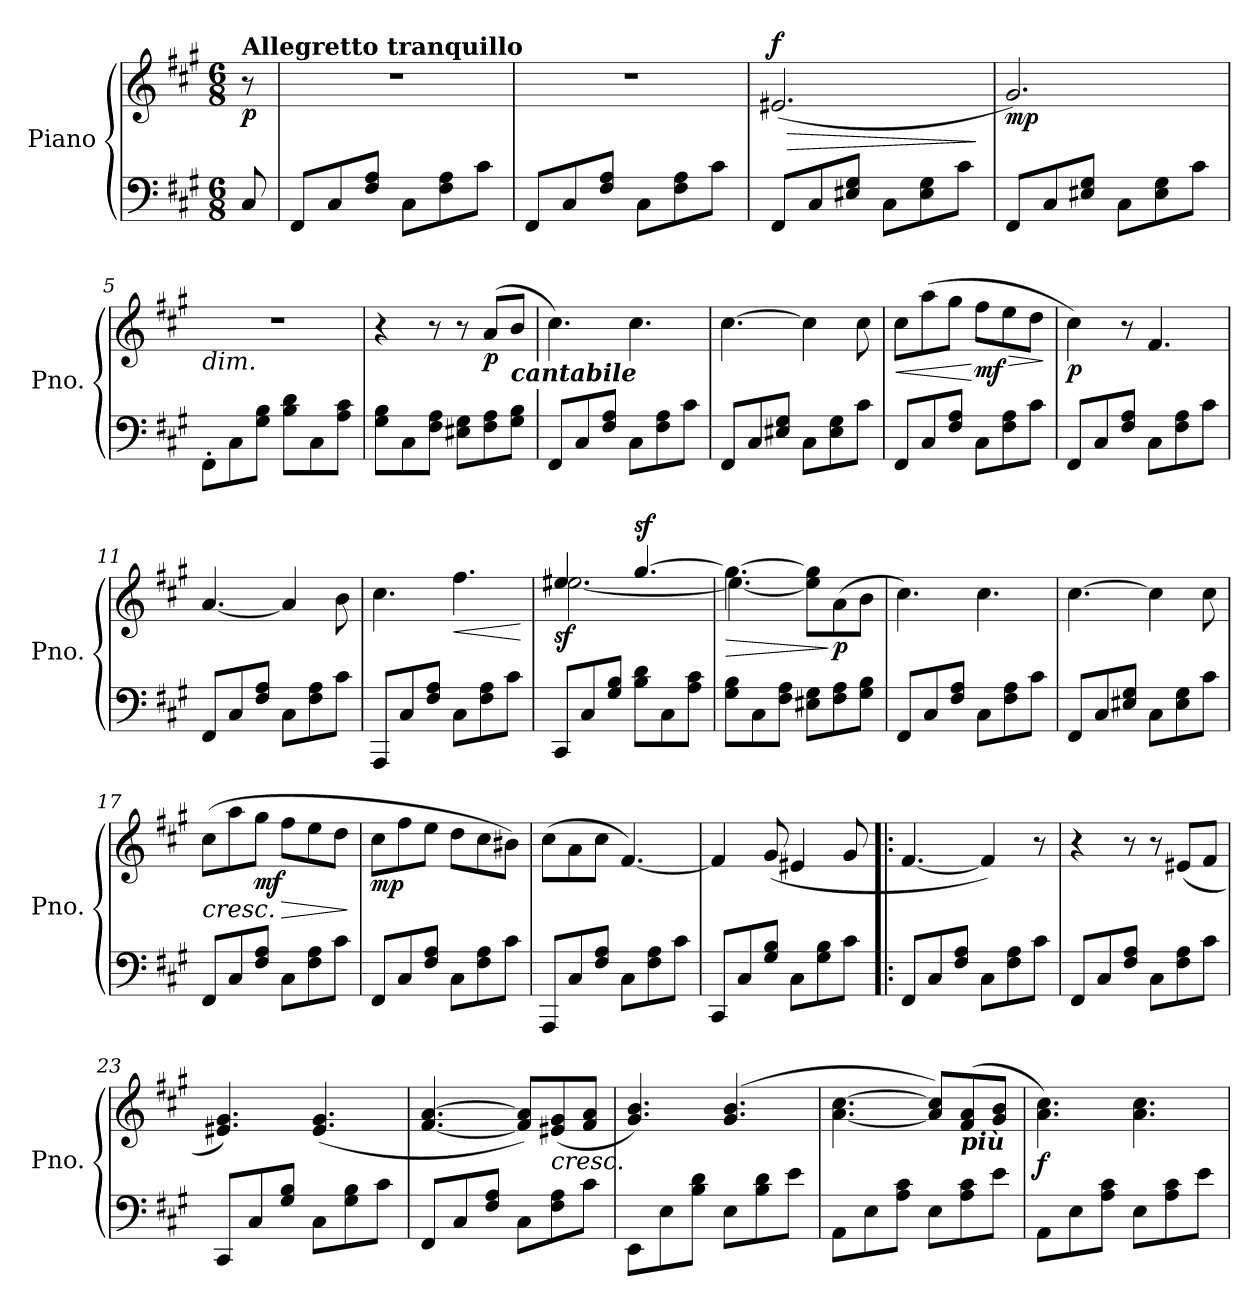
**kern	**kern	**dynam
*part1	*part1	*part1
*staff2	*staff1	*staff1/2
*I"Piano	*	*
*I'Pno.	*	*
*clefF4	*clefG2	*
*k[f#c#g#]	*k[f#c#g#]	*
*M6/8	*M6/8	*
=	=	=
!	!LO:TX:a:B:t=Allegretto tranquillo	!
!	!	!LO:DY:b
8C#/	8r	p
=1	=1	=1
8FF#/L	2.r	.
8C#/	.	.
8F#/ 8A/J	.	.
8C#\L	.	.
8F#\ 8A\	.	.
8c#\J	.	.
=2	=2	=2
8FF#/L	2.r	.
8C#/	.	.
8F#/ 8A/J	.	.
8C#\L	.	.
8F#\ 8A\	.	.
8c#\J	.	.
=3	=3	=3
!	!	!LO:HP:b
!	!	!LO:DY:n=1:a
8FF#/L	(<2.e#X/	> f
8C#/	.	.
8E#X/ 8G#/J	.	.
8C#\L	.	.
8E#\ 8G#\	.	.
8c#\J	.	.
.	.	]
=4	=4	=4
!	!	!LO:DY:b
8FF#/L	2.g#/)	mp
8C#/	.	.
8E#X/ 8G#/J	.	.
8C#\L	.	.
8E#\ 8G#\	.	.
8c#\J	.	.
=5	=5	=5
!	!LO:TX:b:i:t=dim.	!
8FF#'\L	2.r	.
8C#\	.	.
8G#\ 8B\J	.	.
8B\ 8d\L	.	.
8C#\	.	.
8A\ 8c#\J	.	.
=6	=6	=6
8G#\ 8B\L	4r	.
8C#\	.	.
8F#\ 8A\J	8r	.
8E#X\ 8G#\L	8r	.
!	!	!LO:DY:b
8F#\ 8A\	(<8a/L	p
!	!LO:TX:b:Bi:t=cantabile	!
8G#\ 8B\J	8b/J	.
!!LO:LB:g=z
=7	=7	=7
8FF#/L	4.cc#\)	.
8C#/	.	.
8F#/ 8A/J	.	.
8C#\L	4.cc#\	.
8F#\ 8A\	.	.
8c#\J	.	.
=8	=8	=8
8FF#/L	[4.cc#\	.
8C#/	.	.
8E#X/ 8G#/J	.	.
8C#\L	4cc#\]	.
8E#\ 8G#\	.	.
8c#\J	8cc#\	.
=9	=9	=9
!	!	!LO:HP:b
8FF#/L	8cc#\L	<
8C#/	(>8aa\	.
8F#/ 8A/J	8gg#\J	.
!	!	!LO:HP:n=1:b
!	!	!LO:DY:n=1:b
8C#\L	8ff#\L	[ > mf
8F#\ 8A\	8ee\	.
8c#\J	8dd\J	.
.	.	]
=10	=10	=10
!	!	!LO:DY:b
8FF#/L	4cc#\)	p
8C#/	.	.
8F#/ 8A/J	8r	.
8C#\L	4.f#/	.
8F#\ 8A\	.	.
8c#\J	.	.
=11	=11	=11
8FF#/L	[4.a/	.
8C#/	.	.
8F#/ 8A/J	.	.
8C#\L	4a/]	.
8F#\ 8A\	.	.
8c#\J	8b\	.
=12	=12	=12
8AAA/L	4.cc#\	.
8C#/	.	.
8F#/ 8A/J	.	.
!	!	!LO:HP:b
8C#\L	4.ff#\	<
8F#\ 8A\	.	.
8c#\J	.	.
.	.	[
=13	=13	=13
*	*^	*
!	!	!	!LO:DY:b
8CC#/L	4.ee#X/	[2.ee#\	sf
8C#/	.	.	.
8G#/ 8B/J	.	.	.
!	!	!	!LO:DY:a
8B\ 8d\L	[4.gg#/	.	sf
8C#\	.	.	.
8A\ 8c#\J	.	.	.
!!LO:LB:g=z	!!
=14	=14	=14	=14
!	!	!	!LO:HP:b
8G#\ 8B\L	4.gg#\_	4.ee#\_	>
8C#\	.	.	.
8F#\ 8A\J	.	.	.
8E#X\ 8G#\L	8ee#\] 8gg#\]L	4.ryy	.
!	!	!	!LO:DY:n=1:b
8F#\ 8A\	(>8a\	.	] p
8G#\ 8B\J	8b\J	.	.
*	*v	*v	*
=15	=15	=15
8FF#/L	4.cc#\)	.
8C#/	.	.
8F#/ 8A/J	.	.
8C#\L	4.cc#\	.
8F#\ 8A\	.	.
8c#\J	.	.
=16	=16	=16
8FF#/L	[4.cc#\	.
8C#/	.	.
8E#X/ 8G#/J	.	.
8C#\L	4cc#\]	.
8E#\ 8G#\	.	.
8c#\J	8cc#\	.
=17	=17	=17
!	!	!LO:HP:b
8FF#/L	(>8cc#\L	<
8C#/	8aa\	.
!	!	!LO:DY:b
8F#/ 8A/J	8gg#\J	mf
!	!	!LO:HP:n=1:b
8C#\L	8ff#\L	[ >
8F#\ 8A\	8ee\	.
8c#\J	8dd\J	.
.	.	]
=18	=18	=18
!	!	!LO:DY:b
8FF#/L	8cc#\L	mp
8C#/	8ff#\	.
8F#/ 8A/J	8ee\J	.
8C#\L	8dd\L	.
8F#\ 8A\	8cc#\	.
8c#\J	8b#X\J)	.
=19	=19	=19
8AAA/L	(>8cc#\L	.
8C#/	8a\	.
8F#/ 8A/J	8cc#\J	.
8C#\L	[4.f#/)	.
8F#\ 8A\	.	.
8c#\J	.	.
!!LO:LB:g=z
=20	=20	=20
8CC#/L	4f#/]	.
8C#/	.	.
8G#/ 8B/J	(>8g#/	.
8C#\L	4e#X/	.
8G#\ 8B\	.	.
8c#\J	8g#/	.
=21!|:	=21!|:	=21!|:
8FF#/L	[4.f#/	.
8C#/	.	.
8F#/ 8A/J	.	.
8C#\L	4f#/])	.
8F#\ 8A\	.	.
8c#\J	8r	.
=22	=22	=22
8FF#/L	4r	.
8C#/	.	.
8F#/ 8A/J	8r	.
8C#\L	8r	.
8F#\ 8A\	(<8e#X/L	.
8c#\J	8f#/J	.
=23	=23	=23
8CC#/L	4.e#X/ 4.g#/)	.
8C#/	.	.
8G#/ 8B/J	.	.
8C#\L	(<4.e#/ 4.g#/	.
8G#\ 8B\	.	.
8c#\J	.	.
=24	=24	=24
8FF#/L	[4.f#/ [4.a/	.
8C#/	.	.
8F#/ 8A/J	.	.
8C#\L	8f#/] 8a/]L)	.
!	!LO:TX:b:i:t=cresc.	!
8F#\ 8A\	(<8e#X/ 8g#/	.
8c#\J	8f#/ 8a/J	.
=25	=25	=25
8EE\L	4.g#/ 4.b/)	.
8E\	.	.
8B\ 8d\J	.	.
8E\L	(>4.g#/ 4.b/	.
8B\ 8d\	.	.
8e\J	.	.
!!LO:PB:g=z
=26	=26	=26
8AA\L	[4.a\ [4.cc#\	.
8E\	.	.
8A\ 8c#\J	.	.
8E\L	8a/] 8cc#/]L)	.
!	!LO:TX:b:Bi:t=più	!
8A\ 8c#\	(<8f#/ 8a/	.
8e\J	8g#/ 8b/J	.
=27	=27	=27
!	!	!LO:DY:b
8AA\L	4.a\ 4.cc#\)	f
8E\	.	.
8A\ 8c#\J	.	.
8E\L	4.a\ 4.cc#\	.
8A\ 8c#\	.	.
8e\J	.	.
=	=	=
*-	*-	*-
